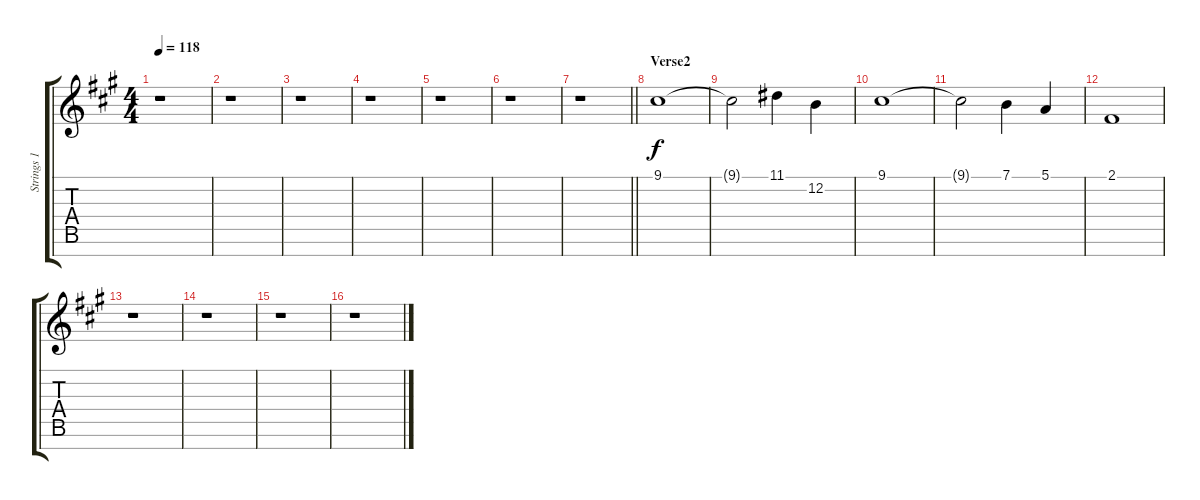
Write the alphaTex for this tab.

\track ("Strings 1" "Strings 1") {instrument synthstrings1}
\staff {score tabs}
\tuning (E4 B3 G3 D3 A2 E2 B1) {hide}
\ts (4 4)
\tempo 118
\clef g2
\ks f#minor
r.1{dy f} |
r.1 |
r.1 |
r.1 |
r.1 |
r.1 |
\barLineRight lightlight
r.1 |
\section ("" "Verse2")
9.1.1 |
9.1{t}.2 11.1.4 12.2.4 |
9.1.1 |
9.1{t}.2 7.1.4 5.1.4 |
2.1.1 |
r.1 |
r.1 |
r.1 |
r.1
